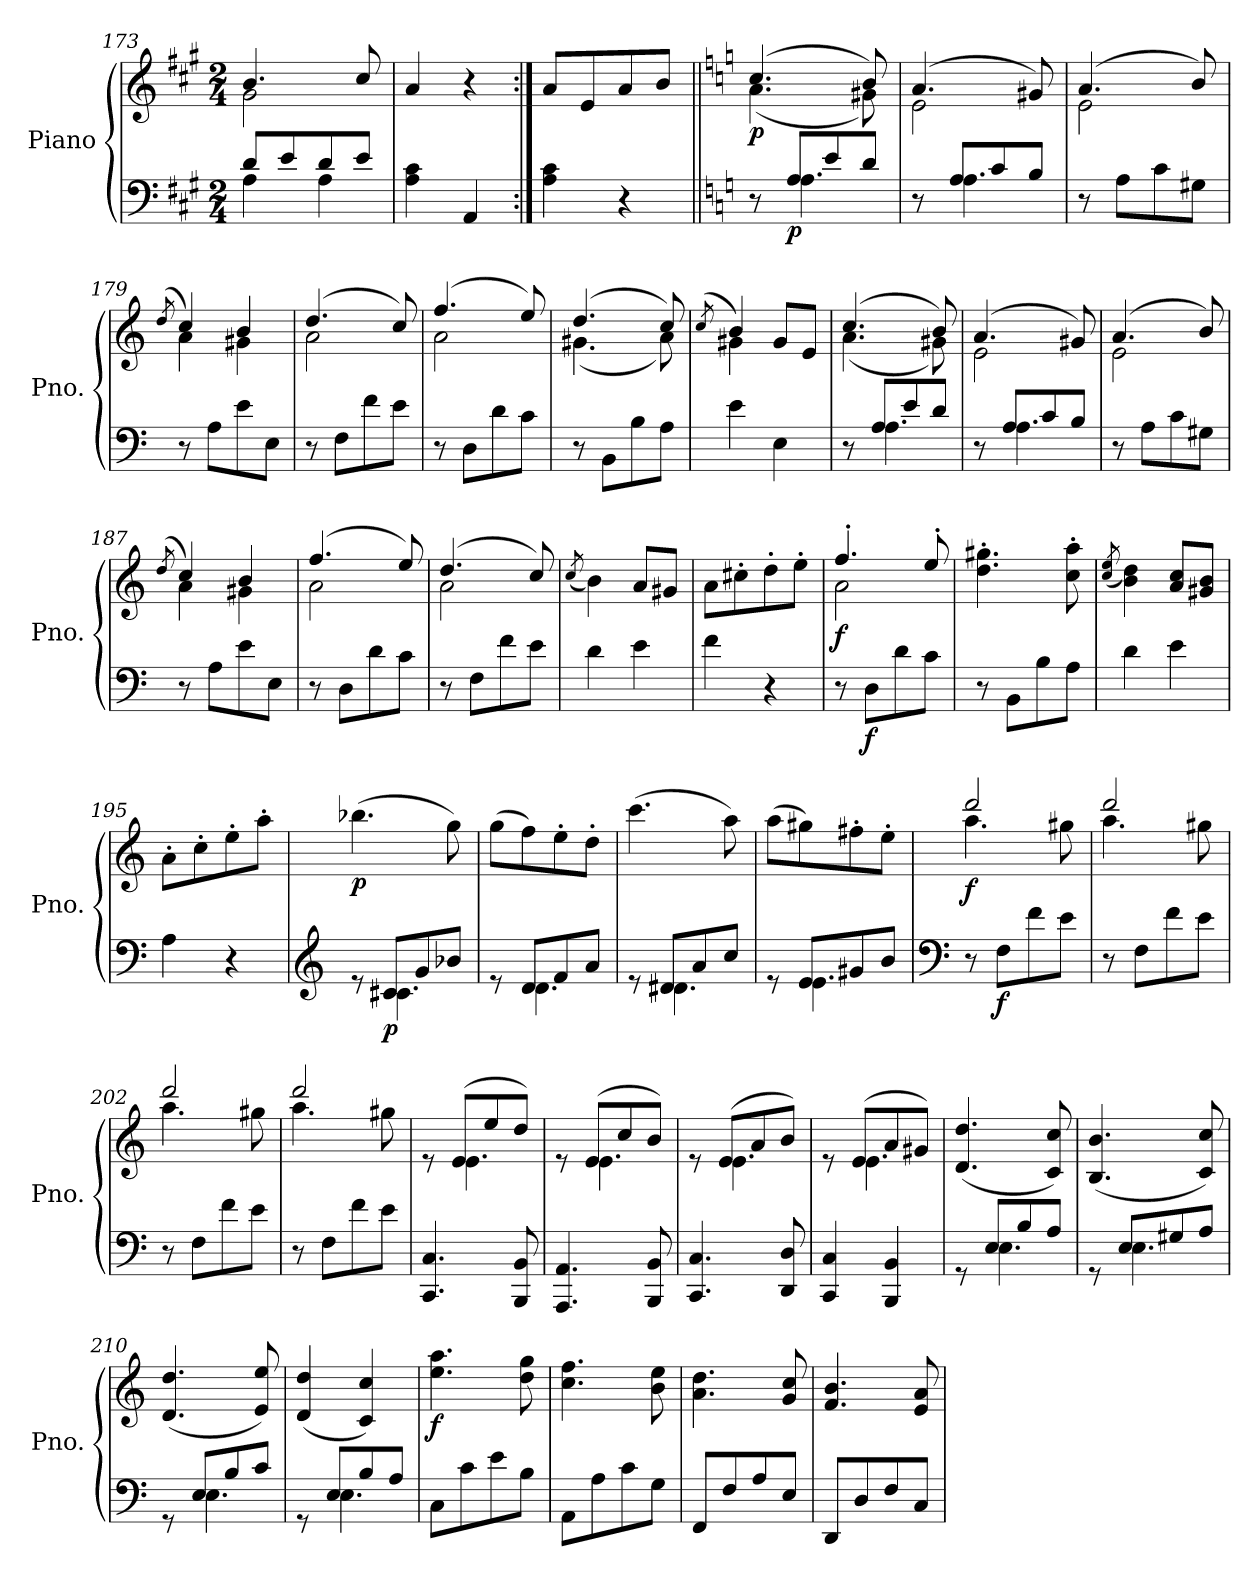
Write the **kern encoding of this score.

**kern	**kern	**dynam
*part1	*part1	*part1
*staff2	*staff1	*staff1/2
*I"Piano	*	*
*I'Pno.	*	*
*clefF4	*clefG2	*
*k[f#c#g#]	*k[f#c#g#]	*
*M2/4	*M2/4	*
=173	=173	=173
*^	*^	*
8d/L	4A\	4.b/	2g#\	.
8e/	.	.	.	.
8d/	4A\	.	.	.
8e/J	.	8cc#/	.	.
*v	*v	*	*	*
*	*v	*v	*
=174	=174	=174
4A\ 4c#\	4a/	.
4AA/	4r	.
=175:|!	=175:|!	=175:|!
4A\ 4c#\	8a/L	.
.	8e/	.
4r	8a/	.
.	8b/J	.
=176||	=176||	=176||
*k[]	*k[]	*
*^	*^	*
!	!	!	!	!LO:DY:b
8r	8ryy	(>4.cc/	(<4.a\	p
!	!	!	!	!LO:DY:b=2
8A/L	4.A\	.	.	p
8e/	.	.	.	.
8d/J	.	8b/)	8g#X\)	.
=177	=177	=177	=177	=177
8r	8ryy	(>4.a/	2e\	.
8A/L	4.A\	.	.	.
8c/	.	.	.	.
8B/J	.	8g#X/)	.	.
*v	*v	*	*	*
=178	=178	=178	=178
8r	(>4.a/	2e\	.
8A\L	.	.	.
8c\	.	.	.
8G#X\J	8b/)	.	.
=179	=179	=179	=179
.	(>8qdd/	.	.
8r	4cc/)	4a\	.
8A\L	.	.	.
8e\	4b/	4g#X\	.
8E\J	.	.	.
=180	=180	=180	=180
8r	(>4.dd/	2a\	.
8F\L	.	.	.
8f\	.	.	.
8e\J	8cc/)	.	.
=181	=181	=181	=181
8r	(>4.ff/	2a\	.
8D\L	.	.	.
8d\	.	.	.
8c\J	8ee/)	.	.
=182	=182	=182	=182
8r	(>4.dd/	(<4.g#X\	.
8BB\L	.	.	.
8B\	.	.	.
8A\J	8cc/)	8a\)	.
=183	=183	=183	=183
.	(>8qcc/	.	.
4e\	4b/)	4g#X\	.
4E\	8g#/L	4ryy	.
.	8e/J	.	.
=184	=184	=184	=184
*^	*	*	*
8r	8ryy	(>4.cc/	(<4.a\	.
8A/L	4.A\	.	.	.
8e/	.	.	.	.
8d/J	.	8b/)	8g#X\)	.
=185	=185	=185	=185	=185
8r	8ryy	(>4.a/	2e\	.
8A/L	4.A\	.	.	.
8c/	.	.	.	.
8B/J	.	8g#X/)	.	.
*v	*v	*	*	*
=186	=186	=186	=186
8r	(>4.a/	2e\	.
8A\L	.	.	.
8c\	.	.	.
8G#X\J	8b/)	.	.
=187	=187	=187	=187
.	(>8qdd/	.	.
8r	4cc/)	4a\	.
8A\L	.	.	.
8e\	4b/	4g#X\	.
8E\J	.	.	.
=188	=188	=188	=188
8r	(>4.ff/	2a\	.
8D\L	.	.	.
8d\	.	.	.
8c\J	8ee/)	.	.
=189	=189	=189	=189
8r	(>4.dd/	2a\	.
8F\L	.	.	.
8f\	.	.	.
8e\J	8cc/)	.	.
*	*v	*v	*
=190	=190	=190
.	(<8qcc/	.
4d\	4b\)	.
4e\	8a/L	.
.	8g#X/J	.
=191	=191	=191
4f\	8a\L	.
.	8cc#X'\	.
4r	8dd'\	.
.	8ee'\J	.
=192	=192	=192
*	*^	*
!	!	!	!LO:DY:b
8r	4.ff'/	2a\	f
!	!	!	!LO:DY:b=2
8D\L	.	.	f
8d\	.	.	.
8c\J	8ee'/	.	.
*	*v	*v	*
=193	=193	=193
8r	4.dd\' 4.gg#X\'	.
8BB\L	.	.
8B\	.	.
8A\J	8cc\' 8aa\'	.
=194	=194	=194
.	(<8qcc/ 8qee/	.
4d\	4b\ 4dd\)	.
4e\	8a/ 8cc/L	.
.	8g#X/ 8b/J	.
=195	=195	=195
4A\	8a'\L	.
.	8cc'\	.
4r	8ee'\	.
.	8aa'\J	.
=196	=196	=196
*clefG2	*	*
*^	*	*
!	!	!	!LO:DY:b
8re	8ryy	(>4.bb-X\	p
!	!	!	!LO:DY:b=2
8c#X/L	4.c#\	.	p
8g/	.	.	.
8b-X/J	.	8gg\)	.
=197	=197	=197	=197
8re	8ryy	(>8gg\L	.
8d/L	4.d\	8ff\)	.
8f/	.	8ee'\	.
8a/J	.	8dd'\J	.
=198	=198	=198	=198
8re	8ryy	(>4.ccc\	.
8d#X/L	4.d#\	.	.
8a/	.	.	.
8cc/J	.	8aa\)	.
=199	=199	=199	=199
8re	8ryy	(>8aa\L	.
8e/L	4.e\	8gg#X\)	.
8g#X/	.	8ff#X'\	.
8b/J	.	8ee'\J	.
*v	*v	*	*
=200	=200	=200
*clefF4	*	*
*	*^	*
!	!	!	!LO:DY:b
8r	2ddd/	4.aa\	f
!	!	!	!LO:DY:b=2
8F\L	.	.	f
8f\	.	.	.
8e\J	.	8gg#X\	.
=201	=201	=201	=201
8r	2ddd/	4.aa\	.
8F\L	.	.	.
8f\	.	.	.
8e\J	.	8gg#X\	.
=202	=202	=202	=202
8r	2ddd/	4.aa\	.
8F\L	.	.	.
8f\	.	.	.
8e\J	.	8gg#X\	.
=203	=203	=203	=203
8r	2ddd/	4.aa\	.
8F\L	.	.	.
8f\	.	.	.
8e\J	.	8gg#X\	.
=204	=204	=204	=204
4.CC/ 4.C/	8re	8ryy	.
.	(>8e/L	4.e\	.
.	8ee/	.	.
8BBB/ 8BB/	8dd/J)	.	.
=205	=205	=205	=205
4.AAA/ 4.AA/	8re	8ryy	.
.	(>8e/L	4.e\	.
.	8cc/	.	.
8BBB/ 8BB/	8b/J)	.	.
=206	=206	=206	=206
4.CC/ 4.C/	8re	8ryy	.
.	(>8e/L	4.e\	.
.	8a/	.	.
8DD/ 8D/	8b/J)	.	.
=207	=207	=207	=207
4CC/ 4C/	8re	8ryy	.
.	(>8e/L	4.e\	.
4BBB/ 4BB/	8a/	.	.
.	8g#X/J)	.	.
*	*v	*v	*
=208	=208	=208
*^	*	*
8rGG	8ryy	(<4.d/ 4.dd/	.
8E/L	4.E\	.	.
8B/	.	.	.
8A/J	.	8c/ 8cc/)	.
=209	=209	=209	=209
8rGG	8ryy	(<4.B/ 4.b/	.
8E/L	4.E\	.	.
8G#X/	.	.	.
8A/J	.	8c/ 8cc/)	.
=210	=210	=210	=210
8rGG	8ryy	(<4.d/ 4.dd/	.
8E/L	4.E\	.	.
8B/	.	.	.
8c/J	.	8e/ 8ee/)	.
=211	=211	=211	=211
8rGG	8ryy	(<4d/ 4dd/	.
8E/L	4.E\	.	.
8B/	.	4c/ 4cc/)	.
8A/J	.	.	.
*v	*v	*	*
=212	=212	=212
!	!	!LO:DY:b
8C\L	4.ee\ 4.aa\	f
8c\	.	.
8e\	.	.
8B\J	8dd\ 8gg\	.
=213	=213	=213
8AA\L	4.cc\ 4.ff\	.
8A\	.	.
8c\	.	.
8G\J	8b\ 8ee\	.
=214	=214	=214
8FF/L	4.a\ 4.dd\	.
8F/	.	.
8A/	.	.
8E/J	8g/ 8cc/	.
=215	=215	=215
8DD/L	4.f/ 4.b/	.
8D/	.	.
8F/	.	.
8C/J	8e/ 8a/	.
=	=	=
*-	*-	*-
